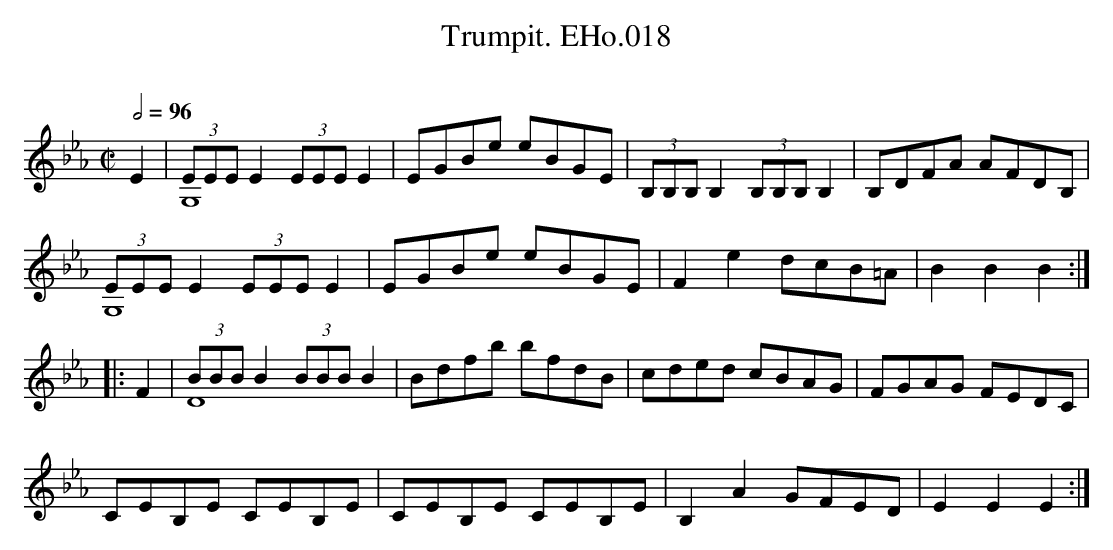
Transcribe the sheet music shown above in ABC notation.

X:1
T:Trumpit. EHo.018
M:C|
L:1/8
Q:1/2=96
O:
K:Eb
E2 | (3EEE E2(3EEEE2 & G,8 | EGBe eBGE | (3B,B,B,B,2(3B,B,B,B,2 | B,DFA AFDB, |
(3EEE E2(3EEEE2 & G,8 | EGBe eBGE | F2e2dcB=A | B2B2B2 :|
|: F2 | (3BBB B2(3BBBB2 & D8 | Bdfb bfdB | cded cBAG | FGAG FEDC |
CEB,E CEB,E | CEB,E CEB,E | B,2A2GFED | E2E2E2 :|
